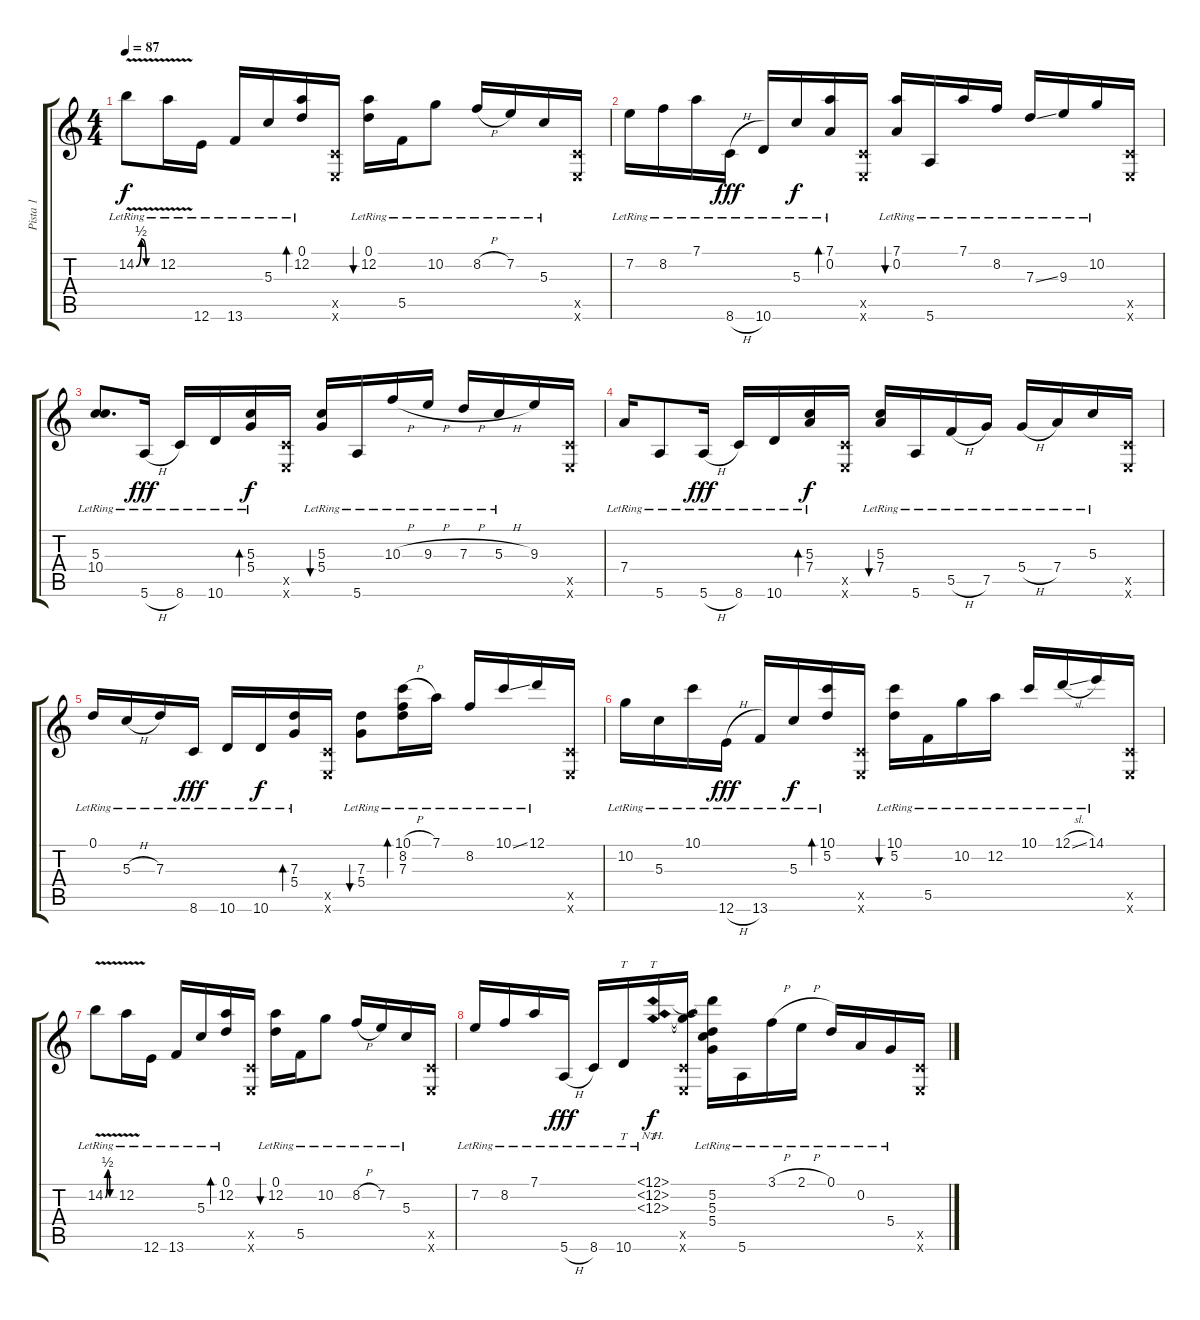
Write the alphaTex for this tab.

\track ("Pista 1" "Pista 1") {instrument acousticguitarsteel}
\staff {score tabs}
\tuning (D4 A3 G3 D3 C3 E2) {hide}
\ts (4 4)
\tempo 87
\clef g2
\ks c
14.2{be (custom 0 0 15 2 30 0 60 0) v lr}.8{dy f} 12.2{v lr}.16 12.6{lr}.16 13.6{lr}.16 5.3{lr}.16 (0.1{lr} 12.2{lr}).16{bd 60} (0.5{x} 0.6{x}).16 (0.1{lr} 12.2{lr}).16{bu 60} 5.5{lr}.16 10.2{lr}.8 8.2{h lr}.16 7.2{lr}.16 5.3{lr}.16 (0.5{x} 0.6{x}).16 |
7.2{lr}.16 8.2{lr}.16 7.1{lr}.16 8.6{h lr}.16{dy fff} 10.6{lr}.16 5.3{lr}.16{dy f} (7.1{lr} 0.2{lr}).16{bd 60} (0.5{x} 0.6{x}).16 (7.1{lr} 0.2{lr}).16{bu 60} 5.6{lr}.16 7.1{lr}.16 8.2{lr}.16 7.3{ss lr}.16 9.3{lr}.16 10.2{lr}.16 (0.5{x} 0.6{x}).16 |
(5.3{lr} 10.4{lr}).8{d} 5.6{h lr}.16{dy fff} 8.6{lr}.16 10.6{lr}.16 (5.3{lr} 5.4{lr}).16{bd 60 dy f} (0.5{x} 0.6{x}).16 (5.3{lr} 5.4{lr}).16{bu 60} 5.6{lr}.16 10.3{h lr}.16 9.3{h lr}.16 7.3{h lr}.16 5.3{h lr}.16 9.3.16 (0.5{x} 0.6{x}).16 |
7.4{lr}.16 5.6{lr}.8 5.6{h lr}.16{dy fff} 8.6{lr}.16 10.6{lr}.16 (5.3{lr} 7.4{lr}).16{bd 60 dy f} (0.5{x} 0.6{x}).16 (5.3{lr} 7.4{lr}).16{bu 60} 5.6{lr}.16 5.5{h lr}.16 7.5{lr}.16 5.4{h lr}.16 7.4{lr}.16 5.3{lr}.16 (0.5{x} 0.6{x}).16 |
0.1{lr}.16 5.3{h lr}.16 7.3{lr}.16 8.6{lr}.16{dy fff} 10.6{lr}.16 10.6{lr}.16{dy f} (7.3{lr} 5.4{lr}).16{bd 60} (0.5{x} 0.6{x}).16 (7.3{lr} 5.4{lr}).8{bu 60} (10.1{h lr} 8.2{lr} 7.3{lr}).16{bd 60} 7.1{lr}.16 8.2{lr}.16 10.1{ss lr}.16 12.1{lr}.16 (0.5{x} 0.6{x}).16 |
10.2{lr}.16 5.3{lr}.16 10.1{lr}.16 12.6{h lr}.16{dy fff} 13.6{lr}.16 5.3{lr}.16{dy f} (10.1{lr} 5.2{lr}).16{bd 60} (0.5{x} 0.6{x}).16 (10.1{lr} 5.2{lr}).16{bu 60} 5.5{lr}.16 10.2{lr}.16 12.2{lr}.16 10.1{lr}.16 12.1{sl lr}.16 14.1{lr}.16 (0.5{x} 0.6{x}).16 |
14.2{be (custom 0 0 15 2 30 0 60 0) v lr}.8 12.2{v lr}.16 12.6{lr}.16 13.6{lr}.16 5.3{lr}.16 (0.1{lr} 12.2{lr}).16{bd 60} (0.5{x} 0.6{x}).16 (0.1{lr} 12.2{lr}).16{bu 60} 5.5{lr}.16 10.2{lr}.8 8.2{h lr}.16 7.2{lr}.16 5.3{lr}.16 (0.5{x} 0.6{x}).16 |
7.2{lr}.16 8.2{lr}.16 7.1{lr}.16 5.6{h lr}.16{dy fff} 8.6{lr}.16 10.6{lr}.16{tt} (12.1{nh lr} 12.2{nh lr} 12.3{nh lr}).16{tt dy f} (12.2{t} 12.3{t} 0.5{x} 0.6{x}).16 (12.1{t} 5.2{lr} 5.3{lr} 5.4{lr}).16 5.6{lr}.16 3.1{h lr}.16 2.1{h lr}.16 0.1{lr}.16 0.2{lr}.16 5.4{lr}.16 (0.5{x} 0.6{x}).16
